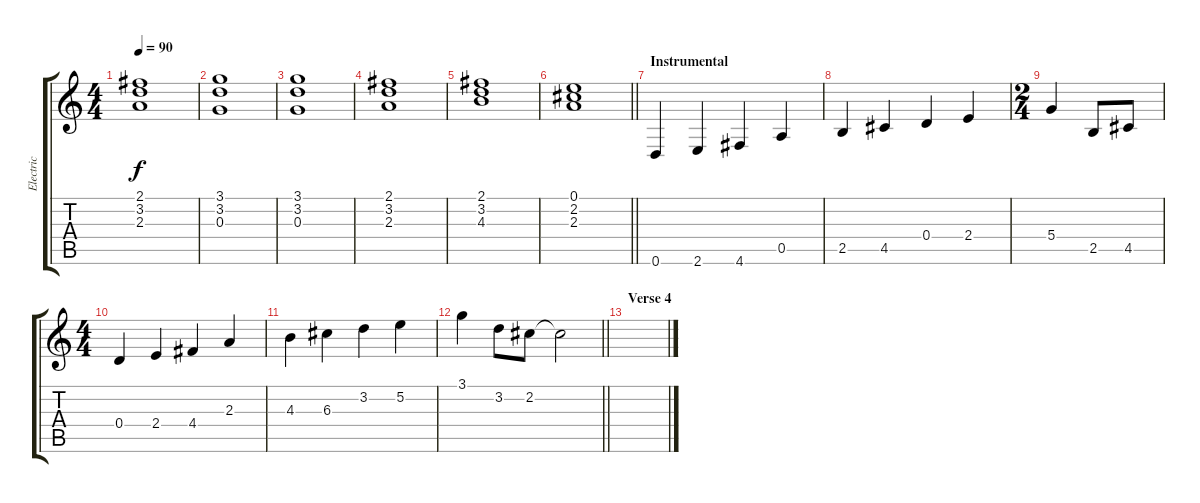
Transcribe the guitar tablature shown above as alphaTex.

\track ("Electric" "Electric") {instrument overdrivenguitar}
\staff {score tabs}
\tuning (E4 B3 G3 D3 A2 D2) {hide}
\ts (4 4)
\tempo 90
\clef g2
\ks c
(2.1 3.2 2.3).1{dy f} |
(3.1 3.2 0.3).1 |
(3.1 3.2 0.3).1 |
(2.1 3.2 2.3).1 |
(2.1 3.2 4.3).1 |
\barLineRight lightlight
(0.1 2.2 2.3).1 |
\section ("" "Instrumental")
0.6.4{volume 6} 2.6.4 4.6.4 0.5.4 |
2.5.4 4.5.4 0.4.4 2.4.4 |
\ts (2 4)
5.4.4 2.5.8 4.5.8 |
\ts (4 4)
0.4.4 2.4.4 4.4.4 2.3.4 |
4.3.4 6.3.4 3.2.4 5.2.4 |
\barLineRight lightlight
3.1.4 3.2.8 2.2.8 2.2{t}.2 |
\section ("" "Verse 4")
